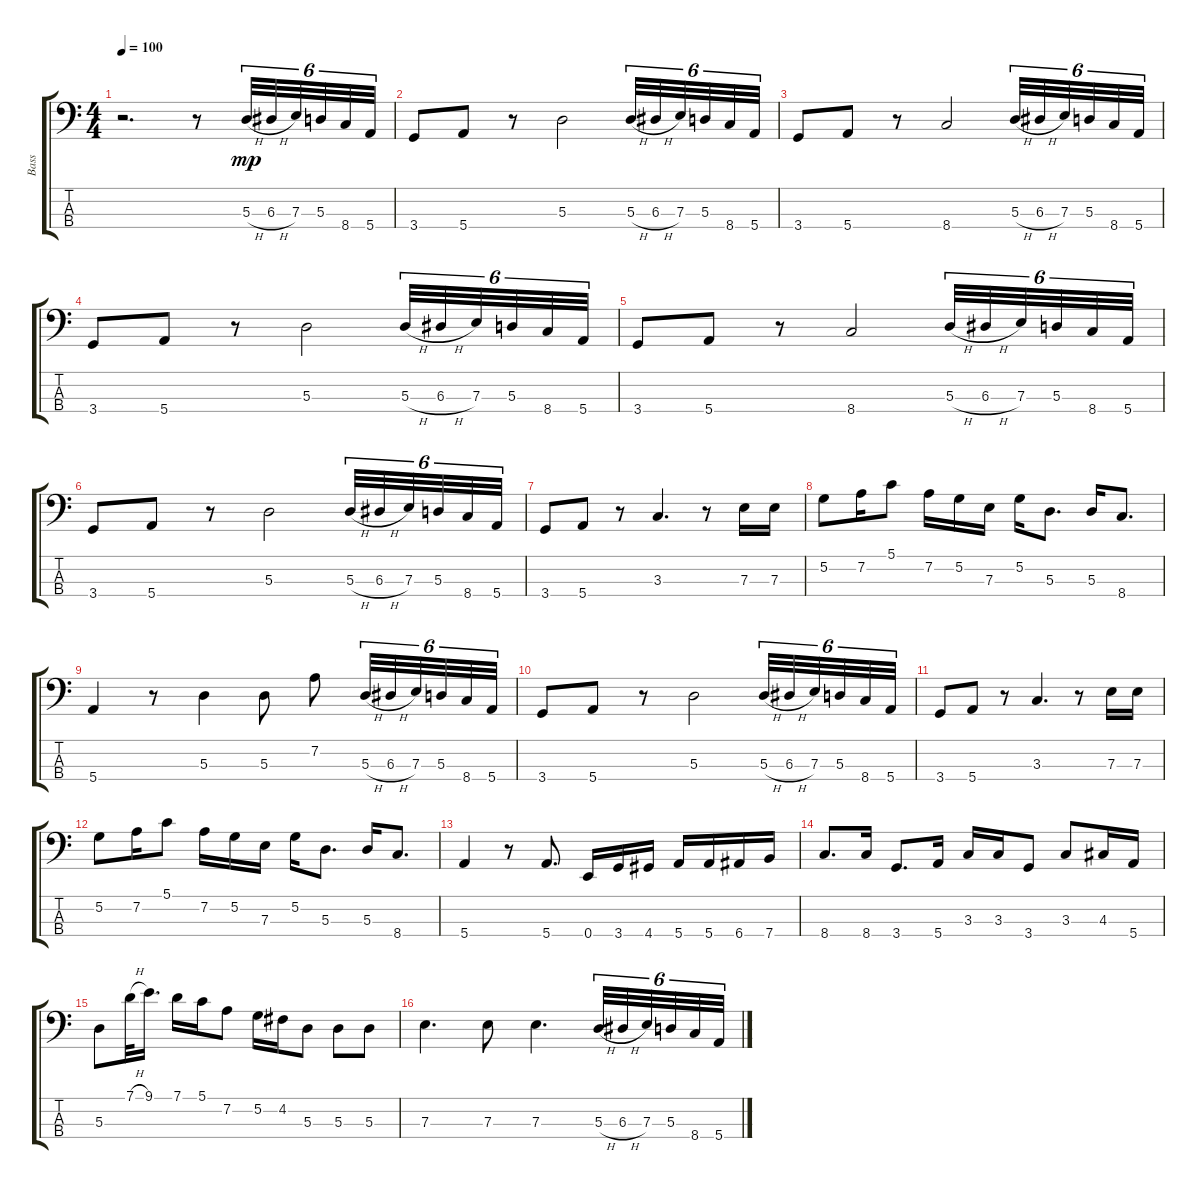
\track ("Bass" "Bass") {instrument electricbassfinger}
\staff {score tabs}
\tuning (G2 D2 A1 E1) {hide}
\ts (4 4)
\tempo 100
\clef f4
\ks c
r.2{d dy mp instrument electricbassfinger} r.8 5.3{h}.32{tu (6 4)} 6.3{h}.32{tu (6 4)} 7.3.32{tu (6 4)} 5.3.32{tu (6 4)} 8.4.32{tu (6 4)} 5.4.32{tu (6 4)} |
3.4.8 5.4.8 r.8 5.3.2 5.3{h}.32{tu (6 4)} 6.3{h}.32{tu (6 4)} 7.3.32{tu (6 4)} 5.3.32{tu (6 4)} 8.4.32{tu (6 4)} 5.4.32{tu (6 4)} |
3.4.8 5.4.8 r.8 8.4.2 5.3{h}.32{tu (6 4)} 6.3{h}.32{tu (6 4)} 7.3.32{tu (6 4)} 5.3.32{tu (6 4)} 8.4.32{tu (6 4)} 5.4.32{tu (6 4)} |
3.4.8 5.4.8 r.8 5.3.2 5.3{h}.32{tu (6 4)} 6.3{h}.32{tu (6 4)} 7.3.32{tu (6 4)} 5.3.32{tu (6 4)} 8.4.32{tu (6 4)} 5.4.32{tu (6 4)} |
3.4.8 5.4.8 r.8 8.4.2 5.3{h}.32{tu (6 4)} 6.3{h}.32{tu (6 4)} 7.3.32{tu (6 4)} 5.3.32{tu (6 4)} 8.4.32{tu (6 4)} 5.4.32{tu (6 4)} |
3.4.8 5.4.8 r.8 5.3.2 5.3{h}.32{tu (6 4)} 6.3{h}.32{tu (6 4)} 7.3.32{tu (6 4)} 5.3.32{tu (6 4)} 8.4.32{tu (6 4)} 5.4.32{tu (6 4)} |
3.4.8 5.4.8 r.8 3.3.4{d} r.8 7.3.16 7.3.16 |
5.2.8 7.2.16 5.1.8 7.2.16 5.2.16 7.3.16 5.2.16 5.3.8{d} 5.3.16 8.4.8{d} |
5.4.4 r.8 5.3.4 5.3.8 7.2.8 5.3{h}.32{tu (6 4)} 6.3{h}.32{tu (6 4)} 7.3.32{tu (6 4)} 5.3.32{tu (6 4)} 8.4.32{tu (6 4)} 5.4.32{tu (6 4)} |
3.4.8 5.4.8 r.8 5.3.2 5.3{h}.32{tu (6 4)} 6.3{h}.32{tu (6 4)} 7.3.32{tu (6 4)} 5.3.32{tu (6 4)} 8.4.32{tu (6 4)} 5.4.32{tu (6 4)} |
3.4.8 5.4.8 r.8 3.3.4{d} r.8 7.3.16 7.3.16 |
5.2.8 7.2.16 5.1.8 7.2.16 5.2.16 7.3.16 5.2.16 5.3.8{d} 5.3.16 8.4.8{d} |
5.4.4 r.8 5.4.8{d} 0.4.16 3.4.16 4.4.16 5.4.16 5.4.16 6.4.16 7.4.16 |
8.4.8{d} 8.4.16 3.4.8{d} 5.4.16 3.3.16 3.3.16 3.4.8 3.3.8 4.3.16 5.4.16 |
5.3.8 7.1{h}.32 9.1.16{d} 7.1.16 5.1.16 7.2.8 5.2.16 4.2.16 5.3.8 5.3.8 5.3.8 |
7.3.4{d} 7.3.8 7.3.4{d} 5.3{h}.32{tu (6 4)} 6.3{h}.32{tu (6 4)} 7.3.32{tu (6 4)} 5.3.32{tu (6 4)} 8.4.32{tu (6 4)} 5.4.32{tu (6 4)}
